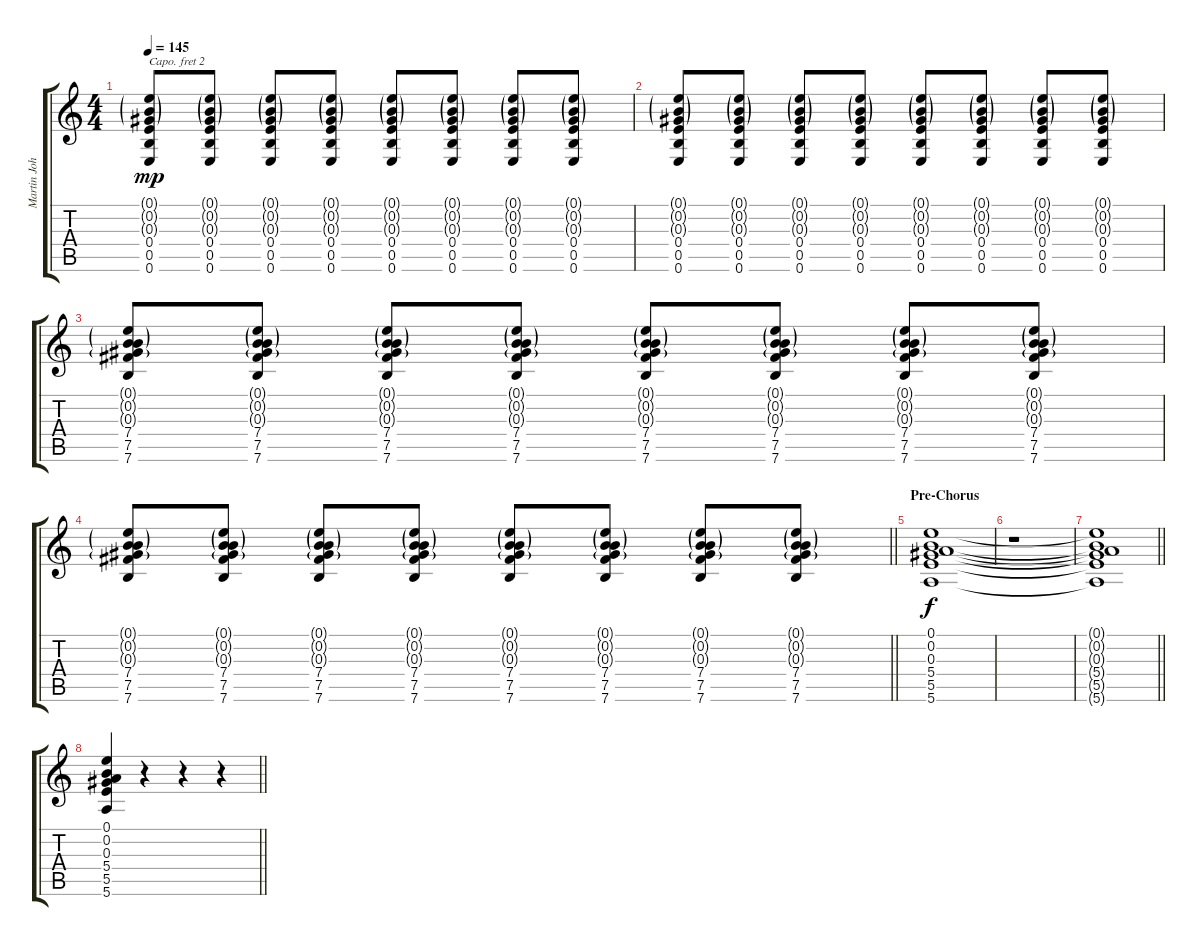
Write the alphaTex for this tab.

\track ("Martin Johnson (Rhythm Guitar)" "Martin Joh") {instrument overdrivenguitar}
\staff {score tabs}
\capo 2
\tuning (D4 A3 Gb3 D3 A2 D2) {hide}
\ts (4 4)
\tempo 145
\clef g2
\ks c
(0.1{g} 0.2{g} 0.3{g} 0.4 0.5 0.6).8{dy mp} (0.1{g} 0.2{g} 0.3{g} 0.4 0.5 0.6).8 (0.1{g} 0.2{g} 0.3{g} 0.4 0.5 0.6).8 (0.1{g} 0.2{g} 0.3{g} 0.4 0.5 0.6).8 (0.1{g} 0.2{g} 0.3{g} 0.4 0.5 0.6).8 (0.1{g} 0.2{g} 0.3{g} 0.4 0.5 0.6).8 (0.1{g} 0.2{g} 0.3{g} 0.4 0.5 0.6).8 (0.1{g} 0.2{g} 0.3{g} 0.4 0.5 0.6).8 |
(0.1{g} 0.2{g} 0.3{g} 0.4 0.5 0.6).8 (0.1{g} 0.2{g} 0.3{g} 0.4 0.5 0.6).8 (0.1{g} 0.2{g} 0.3{g} 0.4 0.5 0.6).8 (0.1{g} 0.2{g} 0.3{g} 0.4 0.5 0.6).8 (0.1{g} 0.2{g} 0.3{g} 0.4 0.5 0.6).8 (0.1{g} 0.2{g} 0.3{g} 0.4 0.5 0.6).8 (0.1{g} 0.2{g} 0.3{g} 0.4 0.5 0.6).8 (0.1{g} 0.2{g} 0.3{g} 0.4 0.5 0.6).8 |
(0.1{g} 0.2{g} 0.3{g} 7.4 7.5 7.6).8 (0.1{g} 0.2{g} 0.3{g} 7.4 7.5 7.6).8 (0.1{g} 0.2{g} 0.3{g} 7.4 7.5 7.6).8 (0.1{g} 0.2{g} 0.3{g} 7.4 7.5 7.6).8 (0.1{g} 0.2{g} 0.3{g} 7.4 7.5 7.6).8 (0.1{g} 0.2{g} 0.3{g} 7.4 7.5 7.6).8 (0.1{g} 0.2{g} 0.3{g} 7.4 7.5 7.6).8 (0.1{g} 0.2{g} 0.3{g} 7.4 7.5 7.6).8 |
\barLineRight lightlight
(0.1{g} 0.2{g} 0.3{g} 7.4 7.5 7.6).8 (0.1{g} 0.2{g} 0.3{g} 7.4 7.5 7.6).8 (0.1{g} 0.2{g} 0.3{g} 7.4 7.5 7.6).8 (0.1{g} 0.2{g} 0.3{g} 7.4 7.5 7.6).8 (0.1{g} 0.2{g} 0.3{g} 7.4 7.5 7.6).8 (0.1{g} 0.2{g} 0.3{g} 7.4 7.5 7.6).8 (0.1{g} 0.2{g} 0.3{g} 7.4 7.5 7.6).8 (0.1{g} 0.2{g} 0.3{g} 7.4 7.5 7.6).8 |
\section ("" "Pre-Chorus")
(0.1 0.2 0.3 5.4 5.5 5.6).1{dy f volume 1} |
r.1 |
\barLineRight lightlight
(0.1{t} 0.2{t} 0.3{t} 5.4{t} 5.5{t} 5.6{t}).1 |
\barLineRight lightlight
(0.1 0.2 0.3 5.4 5.5 5.6).4{volume 15} r.4 r.4 r.4
